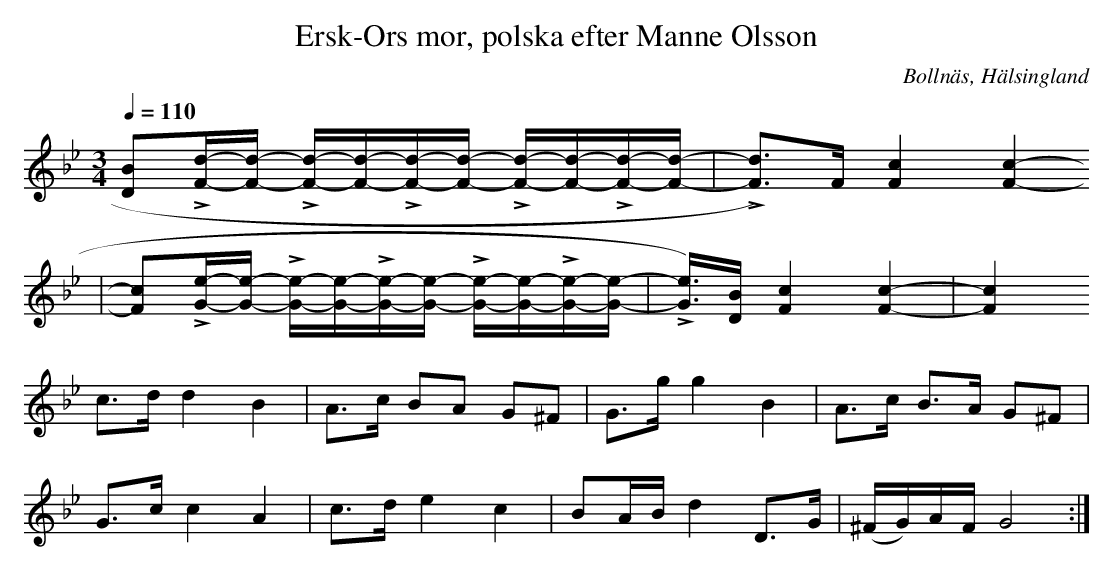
X:1
T: Ersk-Ors mor, polska efter Manne Olsson
O:Bollnäs, Hälsingland
M:3/4
L:1/8
Q:1/4=110
K:Gm
[D B]L[F/d/]-[F/d/] - L[F/d/]-[F/d/]-L[F/d/]-[F/d/] - L[F/d/]-[F/d/]-L[F/d/]-[F/d/]-| L[F d])>F [-F2 c2] [F2 c2]-
|[F c]L[G/e/]-[G/e/] - L[G/e/]-[G/e/]-L[G/e/]-[G/e/] - L[G/e/]-[G/e/]-L[G/e/]-[G/e/]-| L[G/e/])>[DB] [-F2 c2] [F2 c2]-|[F2 c2]
c>d    d2       B2           | A>c    BA       G^F       | G>g    g2 B2     | A>c         B>A G^F  |
G>c    c2       A2           | c>d    e2       c2        | BA/B/  d2 D>G   | (^F/G/)A/F/ G4      :|
